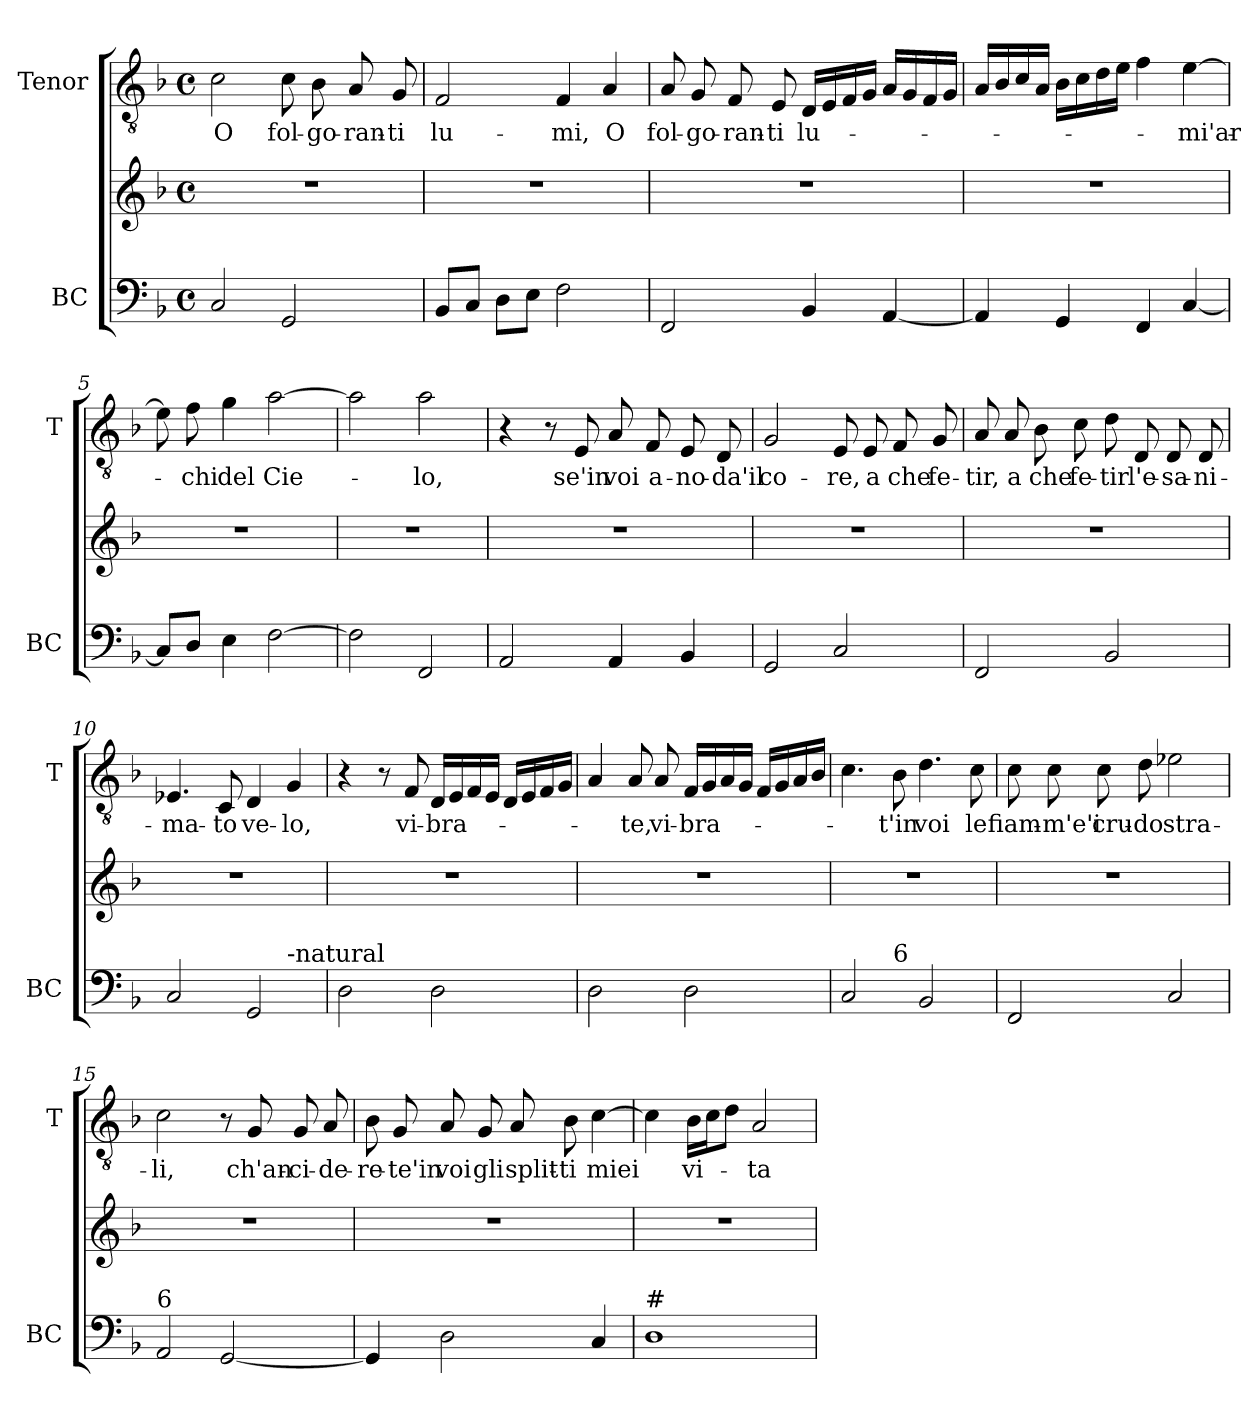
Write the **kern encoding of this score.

**kern	**kern	**kern	**text
*part2	*part2	*part1	*part1
*staff3	*staff2	*staff1	*staff1
*I"BC	*	*I"Tenor	*
*I'BC	*	*I'T	*
*clefF4	*clefG2	*clefGv2	*
*k[b-]	*k[b-]	*k[b-]	*
*F:	*F:	*F:	*
*M4/4	*M4/4	*M4/4	*
*met(c)	*met(c)	*met(c)	*
=1	=1	=1	=1
!	!	!	!LO:LY:b
2C/	1r	2c\	O
!	!	!	!LO:LY:b
2GG/	.	8c\	fol-
!	!	!	!LO:LY:b
.	.	8B-\	-go-
!	!	!	!LO:LY:b
.	.	8A/	-ran-
!	!	!	!LO:LY:b
.	.	8G/	-ti
=2	=2	=2	=2
!	!	!	!LO:LY:b
8BB-/L	1r	2F/	lu-
8C/J	.	.	.
8D\L	.	.	.
8E\J	.	.	.
!	!	!	!LO:LY:b
2F\	.	4F/	-mi,
!	!	!	!LO:LY:b
.	.	4A/	O
=3	=3	=3	=3
!	!	!	!LO:LY:b
2FF/	1r	8A/	fol-
!	!	!	!LO:LY:b
.	.	8G/	-go-
!	!	!	!LO:LY:b
.	.	8F/	-ran-
!	!	!	!LO:LY:b
.	.	8E/	-ti
!	!	!	!LO:LY:b
4BB-/	.	16D/LL	lu-
.	.	16E/	.
.	.	16F/	.
.	.	16G/JJ	.
[4AA/	.	16A/LL	.
.	.	16G/	.
.	.	16F/	.
.	.	16G/JJ	.
=4	=4	=4	=4
4AA/]	1r	16A/LL	.
.	.	16B-/	.
.	.	16c/	.
.	.	16A/JJ	.
4GG/	.	16B-\LL	.
.	.	16c\	.
.	.	16d\	.
.	.	16e\JJ	.
4FF/	.	4f\	.
!	!	!	!LO:LY:b
[4C/	.	[4e\	-mi'ar-
!!LO:LB:g=z
=5	=5	=5	=5
8C/L]	1r	8e\]	.
!	!	!	!LO:LY:b
8D/J	.	8f\	-chi
!	!	!	!LO:LY:b
4E\	.	4g\	del
!	!	!	!LO:LY:b
[2F\	.	[2a\	Cie-
=6	=6	=6	=6
2F\]	1r	2a\]	.
!	!	!	!LO:LY:b
2FF/	.	2a\	-lo,
=7	=7	=7	=7
2AA/	1r	4r	.
.	.	8r	.
!	!	!	!LO:LY:b
.	.	8E/	se'in
!	!	!	!LO:LY:b
4AA/	.	8A/	voi
!	!	!	!LO:LY:b
.	.	8F/	a-
!	!	!	!LO:LY:b
4BB-/	.	8E/	-no-
!	!	!	!LO:LY:b
.	.	8D/	-da'il
=8	=8	=8	=8
!	!	!	!LO:LY:b
2GG/	1r	2G/	co-
!	!	!	!LO:LY:b
2C/	.	8E/	-re,
!	!	!	!LO:LY:b
.	.	8E/	a
!	!	!	!LO:LY:b
.	.	8F/	che
!	!	!	!LO:LY:b
.	.	8G/	fe-
!!LO:LB:g=z
=9	=9	=9	=9
!	!	!	!LO:LY:b
2FF/	1r	8A/	-tir,
!	!	!	!LO:LY:b
.	.	8A/	a
!	!	!	!LO:LY:b
.	.	8B-\	che
!	!	!	!LO:LY:b
.	.	8c\	fe-
!	!	!	!LO:LY:b
2BB-/	.	8d\	-tir
!	!	!	!LO:LY:b
.	.	8D/	l'e-
!	!	!	!LO:LY:b
.	.	8D/	-sa-
!	!	!	!LO:LY:b
.	.	8D/	-ni-
=10	=10	=10	=10
!LO:TX:a:t=b	!	!	!
!	!	!	!LO:LY:b
*^	*	*	*
2C/	2.ryy	1r	4.E-X/	-ma-
!	!	!	!	!LO:LY:b
.	.	.	8C/	-to
!	!	!	!	!LO:LY:b
2GG/	.	.	4D/	ve-
!	!LO:TX:a:t=-natural	!	!	!
!	!	!	!	!LO:LY:b
.	4ryy	.	4G/	-lo,
*v	*v	*	*	*
=11	=11	=11	=11
2D\	1r	4r	.
.	.	8r	.
!	!	!	!LO:LY:b
.	.	8F/	vi-
!	!	!	!LO:LY:b
2D\	.	16D/LL	-bra-
.	.	16E/	.
.	.	16F/	.
.	.	16E/JJ	.
.	.	16D/LL	.
.	.	16E/	.
.	.	16F/	.
.	.	16G/JJ	.
=12	=12	=12	=12
2D\	1r	4A/	.
!	!	!	!LO:LY:b
.	.	8A/	-te,
!	!	!	!LO:LY:b
.	.	8A/	vi-
!	!	!	!LO:LY:b
2D\	.	16F/LL	-bra-
.	.	16G/	.
.	.	16A/	.
.	.	16G/JJ	.
.	.	16F/LL	.
.	.	16G/	.
.	.	16A/	.
.	.	16B-/JJ	.
!!LO:PB:g=z
=13	=13	=13	=13
*^	*	*	*
2C/	4.ryy	1r	4.c\	.
!	!LO:TX:a:t=6	!	!	!
!	!	!	!	!LO:LY:b
.	2ryy	.	8B-\	-t'in
!	!	!	!	!LO:LY:b
2BB-/	.	.	4.d\	voi
!	!	!	!	!LO:LY:b
.	8ryy	.	8c\	le
=14	=14	=14	=14	=14
!	!	!	!	!LO:LY:b
*v	*v	*	*	*
2FF/	1r	8c\	fiam-
!	!	!	!LO:LY:b
.	.	8c\	-m'e'i
!	!	!	!LO:LY:b
.	.	8c\	cru-
!	!	!	!LO:LY:b
.	.	8d\	-do
!	!	!	!LO:LY:b
2C/	.	2e-X\	stra-
=15	=15	=15	=15
!LO:TX:a:t=6	!	!	!
!	!	!	!LO:LY:b
2AA/	1r	2c\	-li,
[2GG/	.	8r	.
!	!	!	!LO:LY:b
.	.	8G/	ch'an-
!	!	!	!LO:LY:b
.	.	8G/	-ci-
!	!	!	!LO:LY:b
.	.	8A/	-de-
=16	=16	=16	=16
!	!	!	!LO:LY:b
4GG/]	1r	8B-\	-re-
!	!	!	!LO:LY:b
.	.	8G/	-te'in
!	!	!	!LO:LY:b
2D\	.	8A/	voi
!	!	!	!LO:LY:b
.	.	8G/	gli
!	!	!	!LO:LY:b
.	.	8A/	split-
!	!	!	!LO:LY:b
.	.	8B-\	-ti
!	!	!	!LO:LY:b
4C/	.	[4c\	miei
!!LO:LB:g=z
=17	=17	=17	=17
!LO:TX:a:t=#	!	!	!
1D	1r	4c\]	.
!	!	!	!LO:LY:b
.	.	16B-\LL	vi-
.	.	16c\J	.
.	.	8d\J	.
!	!	!	!LO:LY:b
.	.	2A/	-ta-
=	=	=	=
*-	*-	*-	*-
